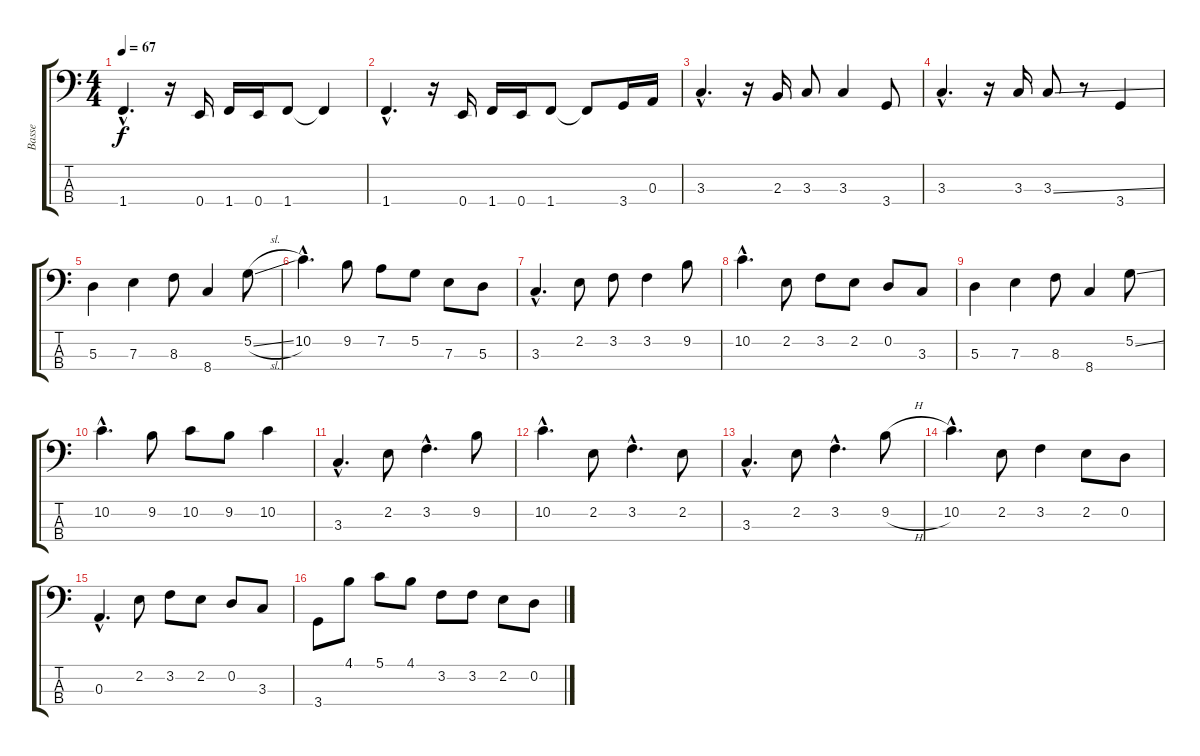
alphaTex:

\track ("Basse" "Basse") {instrument electricbasspick}
\staff {score tabs}
\tuning (G2 D2 A1 E1) {hide}
\ts (4 4)
\tempo 67
\clef f4
\ks c
1.4{hac}.4{d dy f} r.16 0.4.16 1.4.16 0.4.16 1.4.8 1.4{t}.4 |
1.4{hac}.4{d} r.16 0.4.16 1.4.16 0.4.16 1.4.8 1.4{t}.8 3.4.16 0.3.16 |
3.3{hac}.4{d} r.16 2.3.16 3.3.8 3.3.4 3.4.8 |
3.3{hac}.4{d} r.16 3.3.16 3.3{ss}.8 r.8 3.4.4 |
5.3.4 7.3.4 8.3.8 8.4.4 5.2{sl}.8 |
10.2{hac}.4{d} 9.2.8 7.2.8 5.2.8 7.3.8 5.3.8 |
3.3{hac}.4{d} 2.2.8 3.2.8 3.2.4 9.2.8 |
10.2{hac}.4{d} 2.2.8 3.2.8 2.2.8 0.2.8 3.3.8 |
5.3.4 7.3.4 8.3.8 8.4.4 5.2{ss}.8 |
10.2{hac}.4{d} 9.2.8 10.2.8 9.2.8 10.2.4 |
3.3{hac}.4{d} 2.2.8 3.2{hac}.4{d} 9.2.8 |
10.2{hac}.4{d} 2.2.8 3.2{hac}.4{d} 2.2.8 |
3.3{hac}.4{d} 2.2.8 3.2{hac}.4{d} 9.2{h}.8 |
10.2{hac}.4{d} 2.2.8 3.2.4 2.2.8 0.2.8 |
0.3{hac}.4{d} 2.2.8 3.2.8 2.2.8 0.2.8 3.3.8 |
3.4.8 4.1.8 5.1.8 4.1.8 3.2.8 3.2.8 2.2.8 0.2.8
